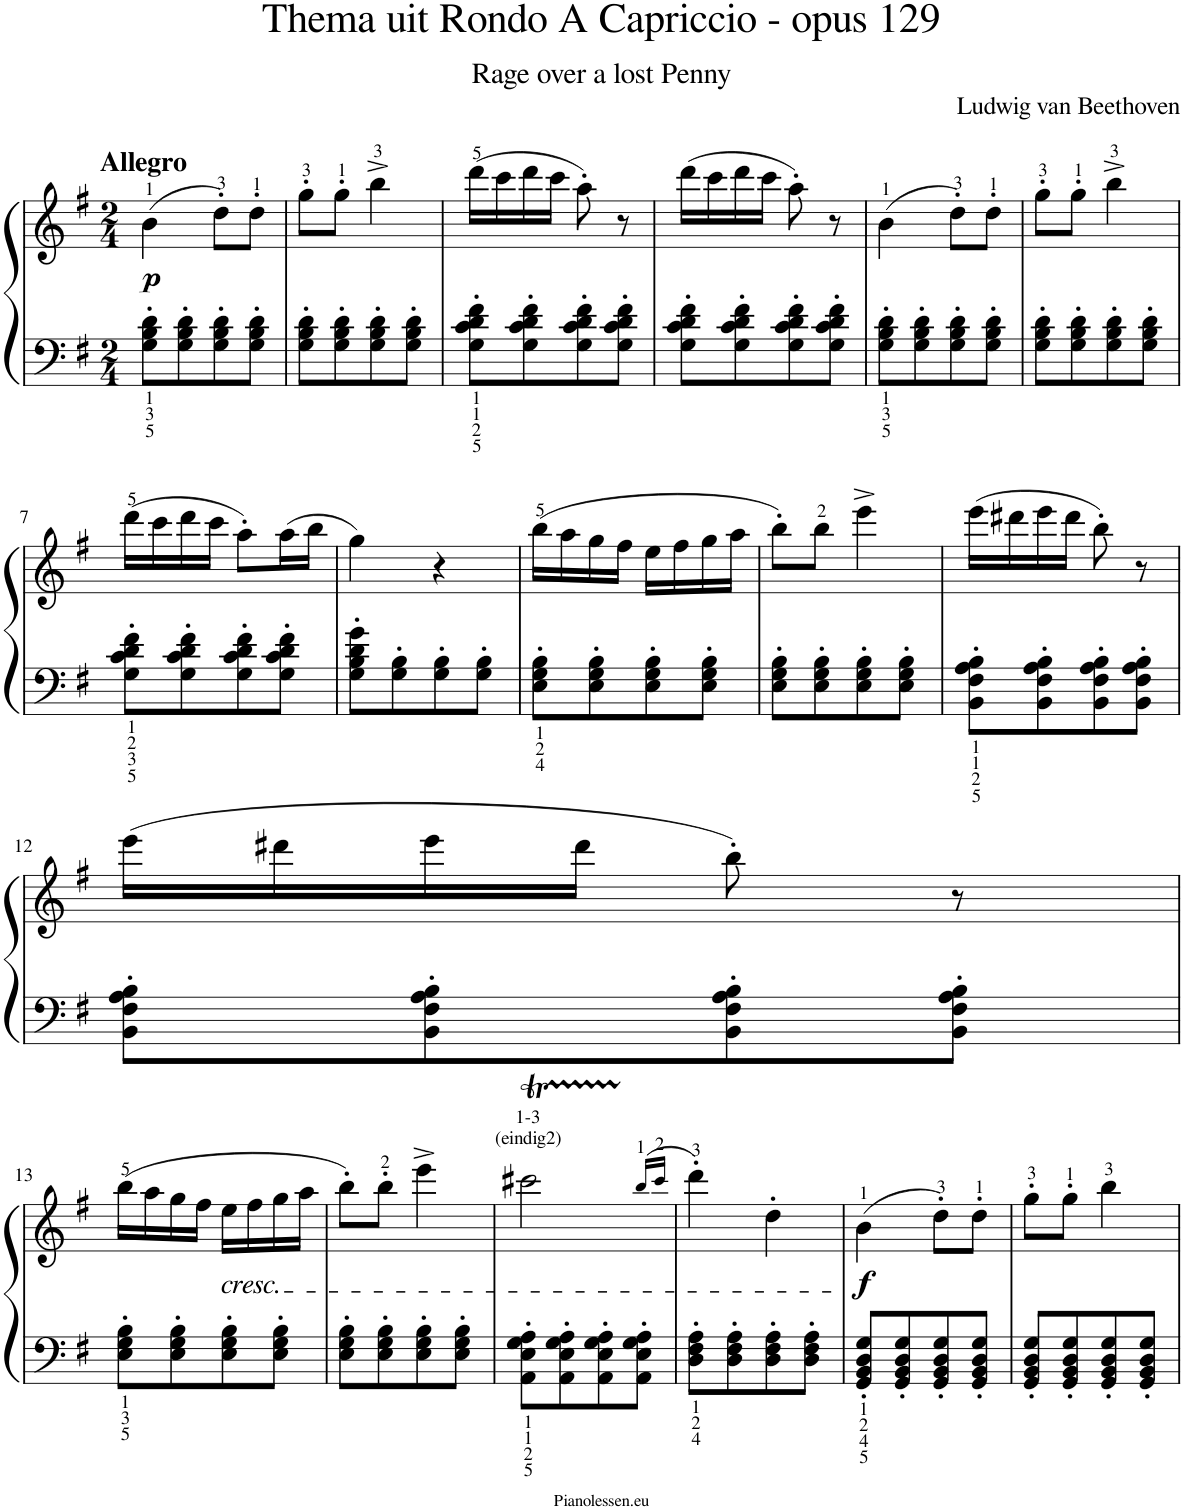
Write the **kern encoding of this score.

**kern	**kern	**dynam
*part1	*part1	*part1
*staff2	*staff1	*staff1/2
*I"Piano	*	*
*I'Pno.	*	*
*clefF4	*clefG2	*
*k[f#]	*k[f#]	*
*M2/4	*M2/4	*
=1	=1	=1
!	!LO:TX:a:B:t=Allegro	!
!	!	!LO:DY:b
8G\' 8B\' 8d\'L	(4b\	p
8G\' 8B\' 8d\'	.	.
8G\' 8B\' 8d\'	8dd'\L)	.
8G\' 8B\' 8d\'J	8dd'\J	.
=2	=2	=2
8G\' 8B\' 8d\'L	8gg'\L	.
8G\' 8B\' 8d\'	8gg'\J	.
8G\' 8B\' 8d\'	4bb^\	.
8G\' 8B\' 8d\'J	.	.
=3	=3	=3
8G\' 8c\' 8d\' 8f#\'L	(16ddd\LL	.
.	16ccc\	.
8G\' 8c\' 8d\' 8f#\'	16ddd\	.
.	16ccc\JJ	.
8G\' 8c\' 8d\' 8f#\'	8aa'\)	.
8G\' 8c\' 8d\' 8f#\'J	8r	.
=4	=4	=4
8G\' 8c\' 8d\' 8f#\'L	(16ddd\LL	.
.	16ccc\	.
8G\' 8c\' 8d\' 8f#\'	16ddd\	.
.	16ccc\JJ	.
8G\' 8c\' 8d\' 8f#\'	8aa'\)	.
8G\' 8c\' 8d\' 8f#\'J	8r	.
=5	=5	=5
8G\' 8B\' 8d\'L	(4b\	.
8G\' 8B\' 8d\'	.	.
8G\' 8B\' 8d\'	8dd'\L)	.
8G\' 8B\' 8d\'J	8dd'\J	.
=6	=6	=6
8G\' 8B\' 8d\'L	8gg'\L	.
8G\' 8B\' 8d\'	8gg'\J	.
8G\' 8B\' 8d\'	4bb^\	.
8G\' 8B\' 8d\'J	.	.
!!LO:LB:g=z
=7	=7	=7
8G\' 8c\' 8d\' 8f#\'L	(16ddd\LL	.
.	16ccc\	.
8G\' 8c\' 8d\' 8f#\'	16ddd\	.
.	16ccc\JJ	.
8G\' 8c\' 8d\' 8f#\'	8aa'\L)	.
8G\' 8c\' 8d\' 8f#\'J	(16aa\L	.
.	16bb\JJ	.
=8	=8	=8
8G\' 8B\' 8d\' 8g\'L	4gg\)	.
8G\' 8B\'	.	.
8G\' 8B\'	4r	.
8G\' 8B\'J	.	.
=9	=9	=9
8E\' 8G\' 8B\'L	(16bb\LL	.
.	16aa\	.
8E\' 8G\' 8B\'	16gg\	.
.	16ff#\JJ	.
8E\' 8G\' 8B\'	16ee\LL	.
.	16ff#\	.
8E\' 8G\' 8B\'J	16gg\	.
.	16aa\JJ	.
=10	=10	=10
8E\' 8G\' 8B\'L	8bb'\L)	.
8E\' 8G\' 8B\'	8bb\J	.
8E\' 8G\' 8B\'	4eee^\	.
8E\' 8G\' 8B\'J	.	.
=11	=11	=11
8BB\' 8F#\' 8A\' 8B\'L	(16eee\LL	.
.	16ddd#X\	.
8BB\' 8F#\' 8A\' 8B\'	16eee\	.
.	16ddd#\JJ	.
8BB\' 8F#\' 8A\' 8B\'	8bb'\)	.
8BB\' 8F#\' 8A\' 8B\'J	8r	.
!!LO:LB:g=z
=12	=12	=12
8BB\' 8F#\' 8A\' 8B\'L	(16eee\LL	.
.	16ddd#X\	.
8BB\' 8F#\' 8A\' 8B\'	16eee\	.
.	16ddd#\JJ	.
8BB\' 8F#\' 8A\' 8B\'	8bb'\)	.
8BB\' 8F#\' 8A\' 8B\'J	8r	.
!!LO:LB:g=z
=13	=13	=13
8E\' 8G\' 8B\'L	(16bb\LL	.
.	16aa\	.
8E\' 8G\' 8B\'	16gg\	.
.	16ff#\JJ	.
!	!LO:TX:b:i:t=cresc.	!
8E\' 8G\' 8B\'	16ee\LL	.
.	16ff#\	.
8E\' 8G\' 8B\'J	16gg\	.
.	16aa\JJ	.
=14	=14	=14
8E\' 8G\' 8B\'L	8bb'\L)	.
8E\' 8G\' 8B\'	8bb'\J	.
8E\' 8G\' 8B\'	4eee^\	.
8E\' 8G\' 8B\'J	.	.
=15	=15	=15
8AA\' 8E\' 8G\' 8A\'L	2ccc#Xt\	.
8AA\' 8E\' 8G\' 8A\'	.	.
8AA\' 8E\' 8G\' 8A\'	.	.
8AA\' 8E\' 8G\' 8A\'J	.	.
.	(16qbb/LL	.
.	16qccc#/JJ	.
=16	=16	=16
8D\' 8F#\' 8A\'L	4ddd'\)	.
8D\' 8F#\' 8A\'	.	.
8D\' 8F#\' 8A\'	4dd'\	.
8D\' 8F#\' 8A\'J	.	.
=17	=17	=17
!	!	!LO:DY:b
8GG/' 8BB/' 8D/' 8G/'L	(4b\	f
8GG/' 8BB/' 8D/' 8G/'	.	.
8GG/' 8BB/' 8D/' 8G/'	8dd'\L)	.
8GG/' 8BB/' 8D/' 8G/'J	8dd'\J	.
=18	=18	=18
8GG/' 8BB/' 8D/' 8G/'L	8gg'\L	.
8GG/' 8BB/' 8D/' 8G/'	8gg'\J	.
8GG/' 8BB/' 8D/' 8G/'	4bb\	.
8GG/' 8BB/' 8D/' 8G/'J	.	.
=	=	=
*-	*-	*-
